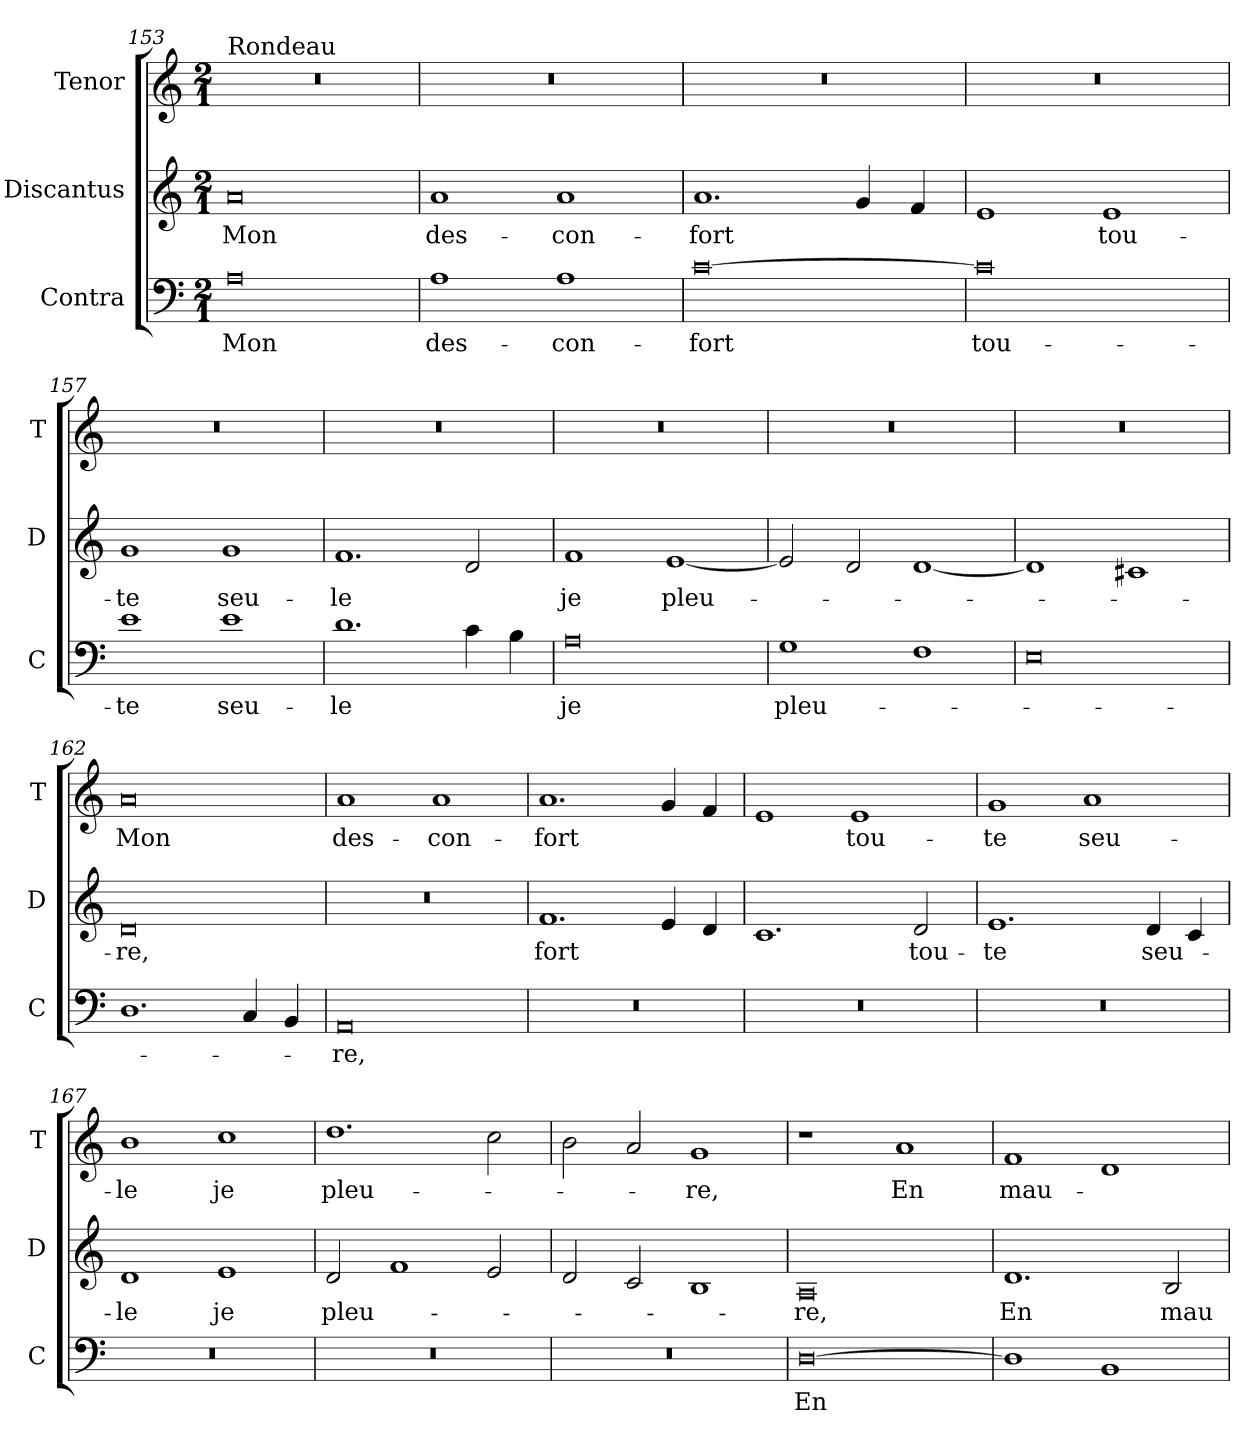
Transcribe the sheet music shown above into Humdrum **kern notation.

**kern	**text	**kern	**text	**kern	**text
*part3	*part3	*part2	*part2	*part1	*part1
*staff3	*staff3	*staff2	*staff2	*staff1	*staff1
*I"Contra	*	*I"Discantus	*	*I"Tenor	*
*I'C	*	*I'D	*	*I'T	*
*clefF4	*	*clefG2	*	*clefG2	*
*k[]	*	*k[]	*	*k[]	*
*M2/1	*	*M2/1	*	*M2/1	*
=153	=153	=153	=153	=153	=153
!	!	!	!	!LO:TX:a:t=Rondeau	!
0A	Mon	0a	Mon	0r	.
=154	=154	=154	=154	=154	=154
1A	des-	1a	des-	0r	.
1A	-con-	1a	-con-	.	.
=155	=155	=155	=155	=155	=155
[0c	-fort	1.a	-fort	0r	.
.	.	4g/	.	.	.
.	.	4f/	.	.	.
=156	=156	=156	=156	=156	=156
0c]	tou-	1e	.	0r	.
.	.	1e	tou-	.	.
=157	=157	=157	=157	=157	=157
1e	-te	1g	-te	0r	.
1e	seu-	1g	seu-	.	.
=158	=158	=158	=158	=158	=158
1.d	-le	1.f	-le	0r	.
4c\	.	2d/	.	.	.
4B\	.	.	.	.	.
=159	=159	=159	=159	=159	=159
0A	je	1f	je	0r	.
.	.	[1e	pleu-	.	.
=160	=160	=160	=160	=160	=160
1G	pleu-	2e/]	.	0r	.
.	.	2d/	.	.	.
1F	.	[1d	.	.	.
=161	=161	=161	=161	=161	=161
0E	.	1d]	.	0r	.
.	.	1c#X	.	.	.
=162	=162	=162	=162	=162	=162
1.D	.	0d	-re,	0a	Mon
4C/	.	.	.	.	.
4BB/	.	.	.	.	.
=163	=163	=163	=163	=163	=163
0AA	-re,	0r	.	1a	des-
.	.	.	.	1a	-con-
=164	=164	=164	=164	=164	=164
0r	.	1.f	fort	1.a	-fort
.	.	4e/	.	4g/	.
.	.	4d/	.	4f/	.
=165	=165	=165	=165	=165	=165
0r	.	1.c	.	1e	.
.	.	.	.	1e	tou-
.	.	2d/	tou-	.	.
=166	=166	=166	=166	=166	=166
0r	.	1.e	-te	1g	-te
.	.	.	.	1a	seu-
.	.	4d/	seu-	.	.
.	.	4c/	.	.	.
=167	=167	=167	=167	=167	=167
0r	.	1d	-le	1b	-le
.	.	1e	je	1cc	je
=168	=168	=168	=168	=168	=168
0r	.	2d/	pleu-	1.dd	pleu-
.	.	1f	.	.	.
.	.	2e/	.	2cc\	.
=169	=169	=169	=169	=169	=169
0r	.	2d/	.	2b\	.
.	.	2c/	.	2a/	.
.	.	1B	.	1g	-re,
=170	=170	=170	=170	=170	=170
[0D	En	0A	-re,	1r	.
.	.	.	.	1a	En
=171	=171	=171	=171	=171	=171
1D]	.	1.d	En	1f	mau-
1BB	.	.	.	1d	.
.	.	2B/	mau-	.	.
=	=	=	=	=	=
*-	*-	*-	*-	*-	*-
